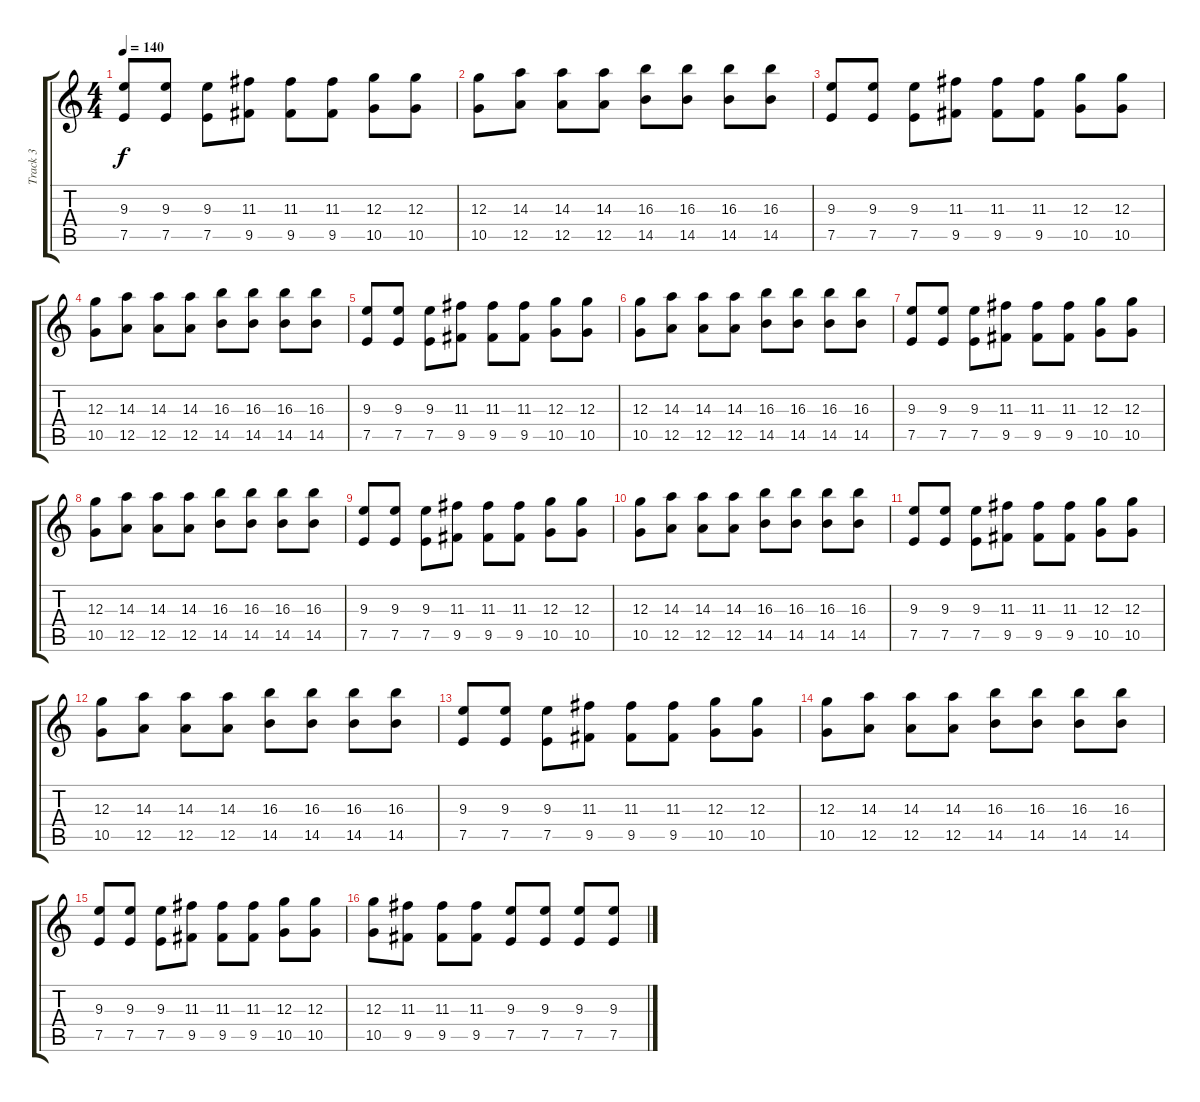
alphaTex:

\track ("Track 3" "Track 3") {instrument distortionguitar}
\staff {score tabs}
\tuning (E4 B3 G3 D3 A2 E2) {hide}
\ts (4 4)
\tempo 140
\clef g2
\ks c
(9.3 7.5).8{dy f} (9.3 7.5).8 (9.3 7.5).8 (11.3 9.5).8 (11.3 9.5).8 (11.3 9.5).8 (12.3 10.5).8 (12.3 10.5).8 |
(12.3 10.5).8 (14.3 12.5).8 (14.3 12.5).8 (14.3 12.5).8 (16.3 14.5).8 (16.3 14.5).8 (16.3 14.5).8 (16.3 14.5).8 |
(9.3 7.5).8 (9.3 7.5).8 (9.3 7.5).8 (11.3 9.5).8 (11.3 9.5).8 (11.3 9.5).8 (12.3 10.5).8 (12.3 10.5).8 |
(12.3 10.5).8 (14.3 12.5).8 (14.3 12.5).8 (14.3 12.5).8 (16.3 14.5).8 (16.3 14.5).8 (16.3 14.5).8 (16.3 14.5).8 |
(9.3 7.5).8 (9.3 7.5).8 (9.3 7.5).8 (11.3 9.5).8 (11.3 9.5).8 (11.3 9.5).8 (12.3 10.5).8 (12.3 10.5).8 |
(12.3 10.5).8 (14.3 12.5).8 (14.3 12.5).8 (14.3 12.5).8 (16.3 14.5).8 (16.3 14.5).8 (16.3 14.5).8 (16.3 14.5).8 |
(9.3 7.5).8 (9.3 7.5).8 (9.3 7.5).8 (11.3 9.5).8 (11.3 9.5).8 (11.3 9.5).8 (12.3 10.5).8 (12.3 10.5).8 |
(12.3 10.5).8 (14.3 12.5).8 (14.3 12.5).8 (14.3 12.5).8 (16.3 14.5).8 (16.3 14.5).8 (16.3 14.5).8 (16.3 14.5).8 |
(9.3 7.5).8 (9.3 7.5).8 (9.3 7.5).8 (11.3 9.5).8 (11.3 9.5).8 (11.3 9.5).8 (12.3 10.5).8 (12.3 10.5).8 |
(12.3 10.5).8 (14.3 12.5).8 (14.3 12.5).8 (14.3 12.5).8 (16.3 14.5).8 (16.3 14.5).8 (16.3 14.5).8 (16.3 14.5).8 |
(9.3 7.5).8 (9.3 7.5).8 (9.3 7.5).8 (11.3 9.5).8 (11.3 9.5).8 (11.3 9.5).8 (12.3 10.5).8 (12.3 10.5).8 |
(12.3 10.5).8 (14.3 12.5).8 (14.3 12.5).8 (14.3 12.5).8 (16.3 14.5).8 (16.3 14.5).8 (16.3 14.5).8 (16.3 14.5).8 |
(9.3 7.5).8 (9.3 7.5).8 (9.3 7.5).8 (11.3 9.5).8 (11.3 9.5).8 (11.3 9.5).8 (12.3 10.5).8 (12.3 10.5).8 |
(12.3 10.5).8 (14.3 12.5).8 (14.3 12.5).8 (14.3 12.5).8 (16.3 14.5).8 (16.3 14.5).8 (16.3 14.5).8 (16.3 14.5).8 |
(9.3 7.5).8 (9.3 7.5).8 (9.3 7.5).8 (11.3 9.5).8 (11.3 9.5).8 (11.3 9.5).8 (12.3 10.5).8 (12.3 10.5).8 |
(12.3 10.5).8 (11.3 9.5).8 (11.3 9.5).8 (11.3 9.5).8 (9.3 7.5).8 (9.3 7.5).8 (9.3 7.5).8 (9.3 7.5).8
